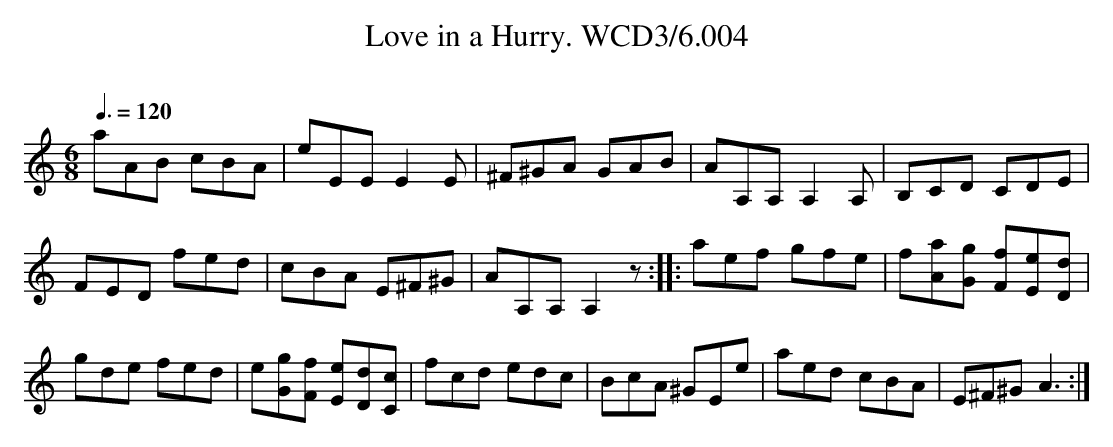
X:1
T:Love in a Hurry. WCD3/6.004
O:
M:6/8
L:1/8
Q:3/8=120
K:Am
aAB cBA|eEE E2 E|^F^GA GAB|AA,A, A,2 A,|B,CD CDE|
FED fed|cBA E^F^G|AA,A, A,2 z::aef gfe|\
f[aA][gG] [fF][eE][dD]|
gde fed|e[gG][fF] [eE][dD][cC]|fcd edc|\
BcA ^GEe|aed cBA|E^F^G A3:|
